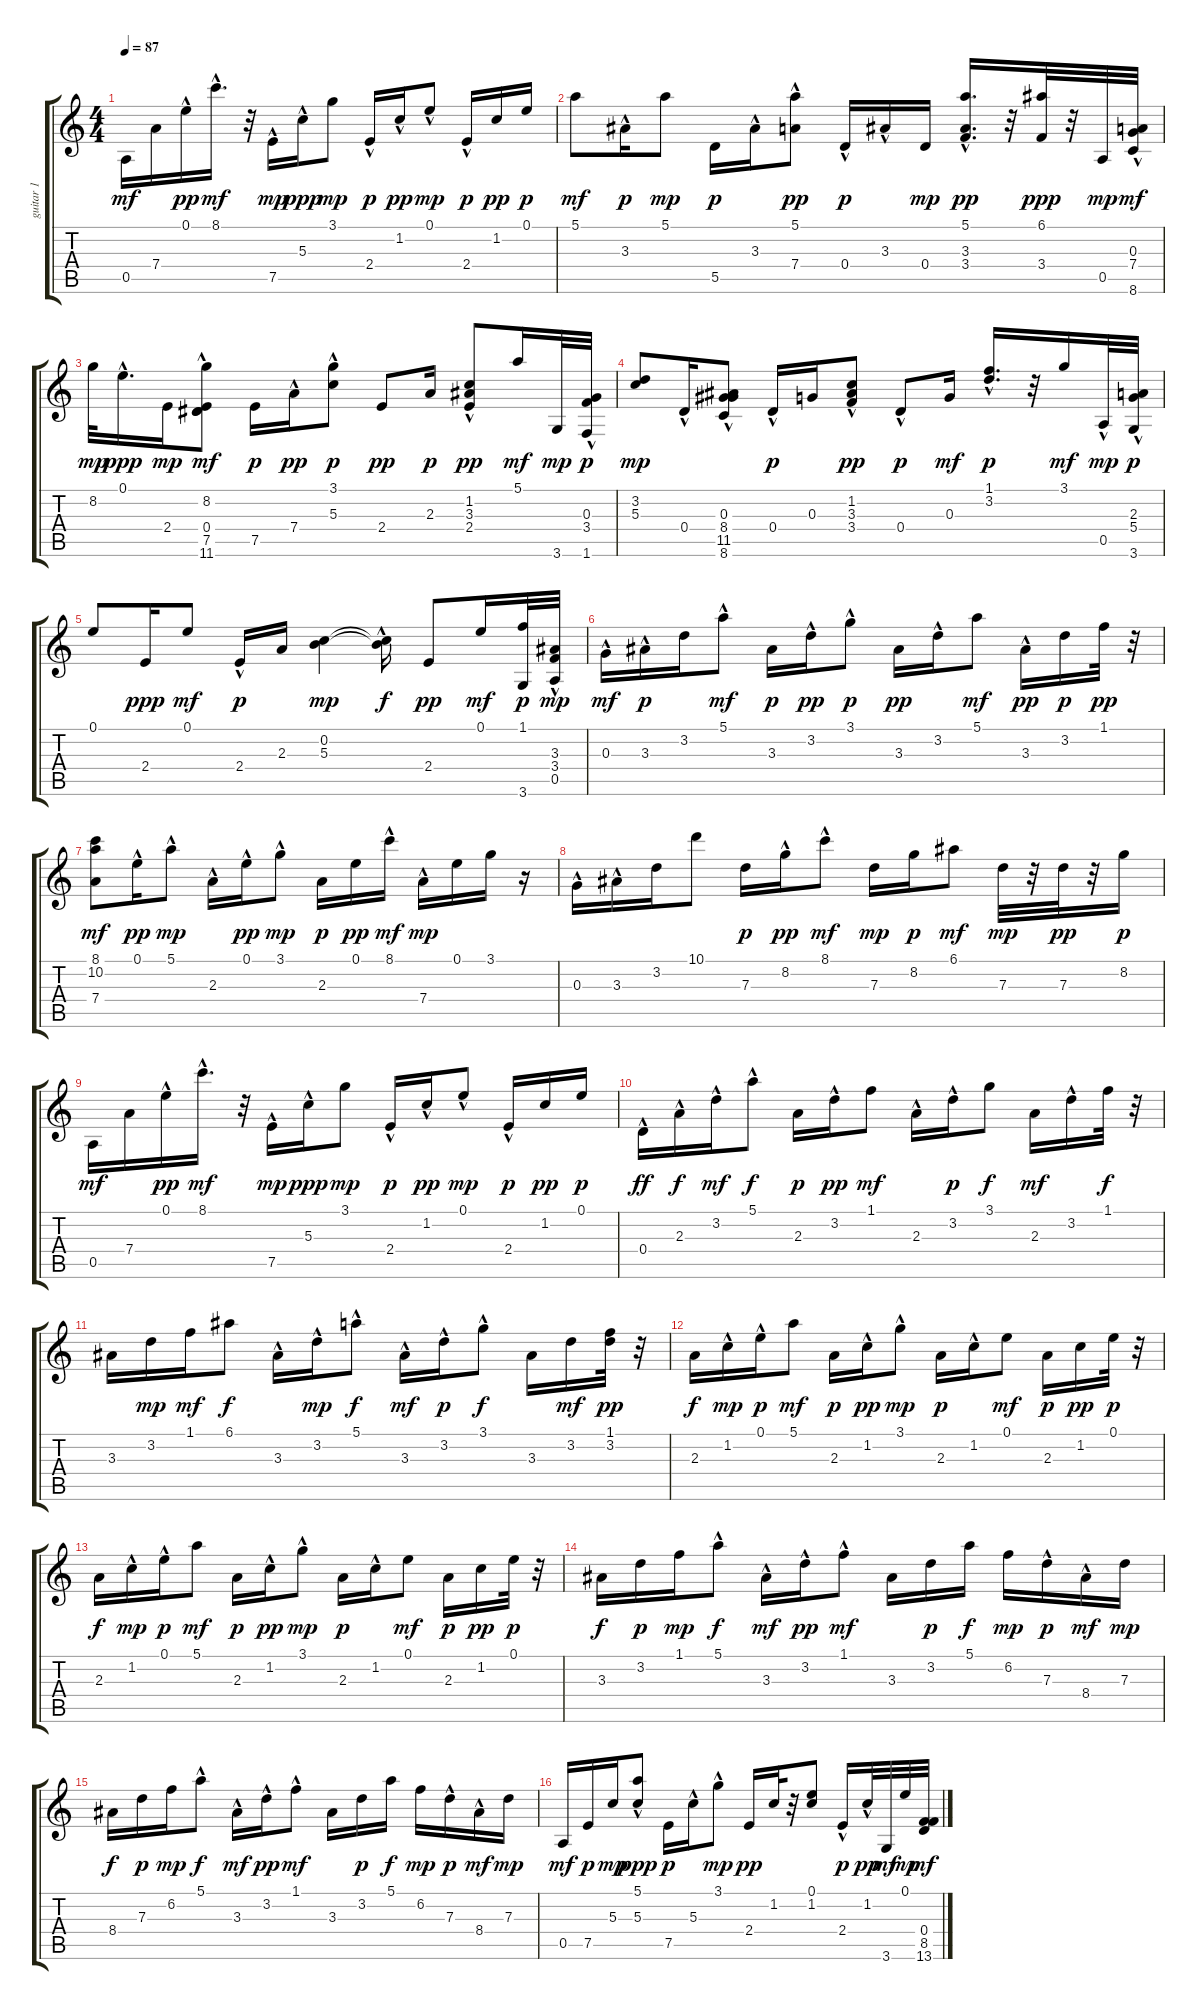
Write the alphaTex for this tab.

\track ("guitar 1" "guitar 1") {instrument acousticguitarnylon}
\staff {score tabs}
\tuning (E4 B3 G3 D3 A2 E2) {hide}
\ts (4 4)
\tempo 87
\clef g2
\ks c
0.5.16{dy mf} 7.4.16 0.1{hac}.16{dy pp} 8.1{hac}.16{d dy mf} r.32 7.5{hac}.16{dy mp} 5.3{hac}.16{dy ppp} 3.1.8{dy mp} 2.4{hac}.16{dy p} 1.2{hac}.16{dy pp} 0.1{hac}.8{dy mp} 2.4{hac}.16{dy p} 1.2.16{dy pp} 0.1.16{dy p} |
5.1.8{dy mf} 3.3{hac}.16{dy p} 5.1.8{dy mp} 5.5.16{dy p} 3.3{hac}.16 (5.1{hac} 7.4{hac}).8{dy pp} 0.4{hac}.16{dy p} 3.3{hac}.16 0.4.16{dy mp} (5.1 3.3{hac} 3.4).16{d dy pp} r.32 (6.1 3.4).32{dy ppp} r.32 0.5.32{dy mp} (0.3 7.4{hac} 8.6).32{dy mf} |
8.2.32{dy mp} 0.1{hac}.16{d dy ppp} 2.4.16{dy mp} (8.2 0.4 7.5 11.6{hac}).8{dy mf} 7.5.16{dy p} 7.4{hac}.16{dy pp} (3.1{hac} 5.3).8{dy p} 2.4.8{dy pp} 2.3.16{dy p} (1.2{hac} 3.3 2.4{hac}).8{dy pp} 5.1.16{dy mf} 3.6.32{dy mp} (0.3{hac} 3.4{hac} 1.6{hac}).32{dy p} |
(3.2 5.3).8{dy mp} 0.4{hac}.16 (0.3 8.4{hac} 11.5 8.6{hac}).8 0.4{hac}.16{dy p} 0.3.16 (1.2{hac} 3.3 3.4).8{dy pp} 0.4{hac}.8{dy p} 0.3.16{dy mf} (1.1 3.2{hac}).16{d dy p} r.32 3.1.16{dy mf} 0.5{hac}.32{dy mp} (2.3{hac} 5.4{hac} 3.6).32{dy p} |
0.1.8 2.4.16{dy ppp} 0.1.8{dy mf} 2.4{hac}.16{dy p} 2.3.16 (0.2 5.3).4{dy mp} (0.2{hac t} 5.3{hac t}).16{dy f} 2.4.8{dy pp} 0.1.16{dy mf} (1.1 3.6).32{dy p} (3.3{hac} 3.4 0.5{hac}).32{dy mp} |
0.3{hac}.16{dy mf} 3.3{hac}.16{dy p} 3.2.16 5.1{hac}.8{dy mf} 3.3.16{dy p} 3.2{hac}.16{dy pp} 3.1{hac}.8{dy p} 3.3.16{dy pp} 3.2{hac}.16 5.1.8{dy mf} 3.3{hac}.16{dy pp} 3.2.16{dy p} 1.1.32{dy pp} r.32 |
(8.1 10.2 7.4).8{dy mf} 0.1{hac}.16{dy pp} 5.1{hac}.8{dy mp} 2.3{hac}.16 0.1{hac}.16{dy pp} 3.1{hac}.8{dy mp} 2.3.16{dy p} 0.1.16{dy pp} 8.1{hac}.16{dy mf} 7.4{hac}.16{dy mp} 0.1.16 3.1.16 r.16 |
0.3{hac}.16 3.3{hac}.16 3.2.16 10.1.8 7.3.16{dy p} 8.2{hac}.16{dy pp} 8.1{hac}.8{dy mf} 7.3.16{dy mp} 8.2.16{dy p} 6.1.8{dy mf} 7.3.32{dy mp} r.32 7.3.32{dy pp} r.32 8.2.16{dy p} |
0.5.16{dy mf} 7.4.16 0.1{hac}.16{dy pp} 8.1{hac}.16{d dy mf} r.32 7.5{hac}.16{dy mp} 5.3{hac}.16{dy ppp} 3.1.8{dy mp} 2.4{hac}.16{dy p} 1.2{hac}.16{dy pp} 0.1{hac}.8{dy mp} 2.4{hac}.16{dy p} 1.2.16{dy pp} 0.1.16{dy p} |
0.4{hac}.16{dy ff} 2.3{hac}.16{dy f} 3.2{hac}.16{dy mf} 5.1{hac}.8{dy f} 2.3.16{dy p} 3.2{hac}.16{dy pp} 1.1.8{dy mf} 2.3{hac}.16 3.2{hac}.16{dy p} 3.1.8{dy f} 2.3.16{dy mf} 3.2{hac}.16 1.1.32{dy f} r.32 |
3.3.16 3.2.16{dy mp} 1.1.16{dy mf} 6.1.8{dy f} 3.3{hac}.16 3.2{hac}.16{dy mp} 5.1{hac}.8{dy f} 3.3{hac}.16{dy mf} 3.2{hac}.16{dy p} 3.1{hac}.8{dy f} 3.3.16 3.2.16{dy mf} (1.1 3.2).32{dy pp} r.32 |
2.3.16{dy f} 1.2{hac}.16{dy mp} 0.1{hac}.16{dy p} 5.1.8{dy mf} 2.3.16{dy p} 1.2{hac}.16{dy pp} 3.1{hac}.8{dy mp} 2.3.16{dy p} 1.2{hac}.16 0.1.8{dy mf} 2.3.16{dy p} 1.2.16{dy pp} 0.1.32{dy p} r.32 |
2.3.16{dy f} 1.2{hac}.16{dy mp} 0.1{hac}.16{dy p} 5.1.8{dy mf} 2.3.16{dy p} 1.2{hac}.16{dy pp} 3.1{hac}.8{dy mp} 2.3.16{dy p} 1.2{hac}.16 0.1.8{dy mf} 2.3.16{dy p} 1.2.16{dy pp} 0.1.32{dy p} r.32 |
3.3.16{dy f} 3.2.16{dy p} 1.1.16{dy mp} 5.1{hac}.8{dy f} 3.3{hac}.16{dy mf} 3.2{hac}.16{dy pp} 1.1{hac}.8{dy mf} 3.3.16 3.2.16{dy p} 5.1.16{dy f} 6.2.16{dy mp} 7.3{hac}.16{dy p} 8.4{hac}.16{dy mf} 7.3.16{dy mp} |
8.4.16{dy f} 7.3.16{dy p} 6.2.16{dy mp} 5.1{hac}.8{dy f} 3.3{hac}.16{dy mf} 3.2{hac}.16{dy pp} 1.1{hac}.8{dy mf} 3.3.16 3.2.16{dy p} 5.1.16{dy f} 6.2.16{dy mp} 7.3{hac}.16{dy p} 8.4{hac}.16{dy mf} 7.3.16{dy mp} |
0.5.16{dy mf} 7.5.16{dy p} 5.3.16{dy mp} (5.1{hac} 5.3).8{dy ppp} 7.5.16{dy p} 5.3{hac}.16 3.1{hac}.8{dy mp} 2.4.16{dy pp} 1.2.32 r.32 (0.1 1.2).8 2.4{hac}.16{dy p} 1.2{hac}.32{dy pp} 3.6.32{dy mf} 0.1.32{dy mp} (0.4 8.5 13.6).32{dy mf}
